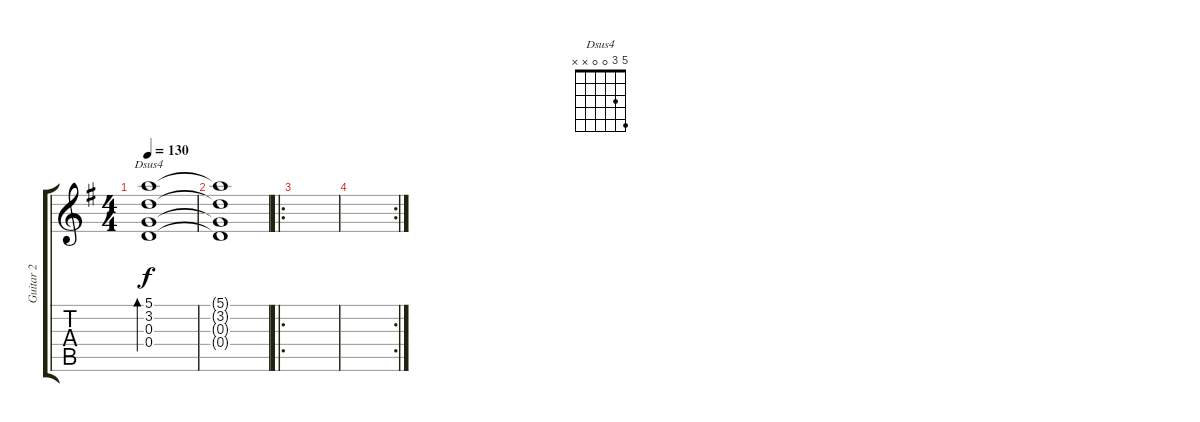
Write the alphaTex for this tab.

\track ("Guitar 2" "Guitar 2") {instrument electricguitarclean}
\staff {score tabs}
\tuning (E4 B3 G3 D3 A2 E2) {hide}
\chord ("Dsus4" 5 3 0 0 x x)
\ts (4 4)
\tempo 130
\clef g2
\ks g
(5.1 3.2 0.3 0.4).1{bd 60 ch "Dsus4" dy f} |
(5.1{t} 3.2{t} 0.3{t} 0.4{t}).1 |
\ro
|
\rc 2
